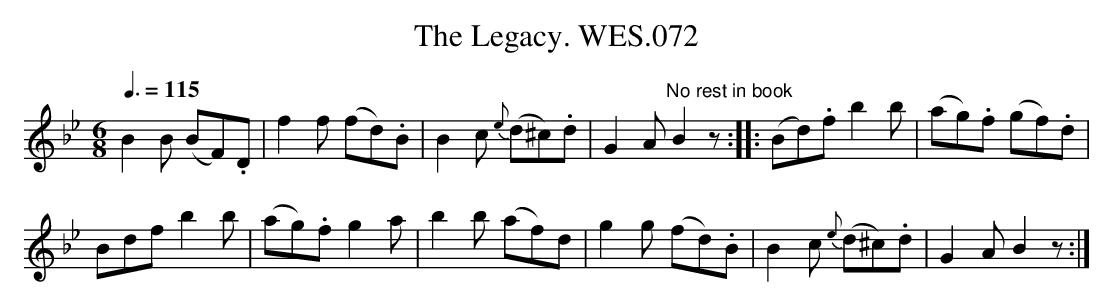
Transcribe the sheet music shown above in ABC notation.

X:1
T:Legacy. WES.072, The
M:6/8
L:1/8
Q:3/8=115
K:Bb
B2B (BF).D|f2f (fd).B|B2c {e}(d^c).d|G2A"^No rest in book"B2z::(Bd).fb2b|(ag).f (gf).d|
Bdf b2b|(ag).fg2a|b2b (af)d|g2g (fd).B|B2c {e}(d^c).d|G2AB2z :|
